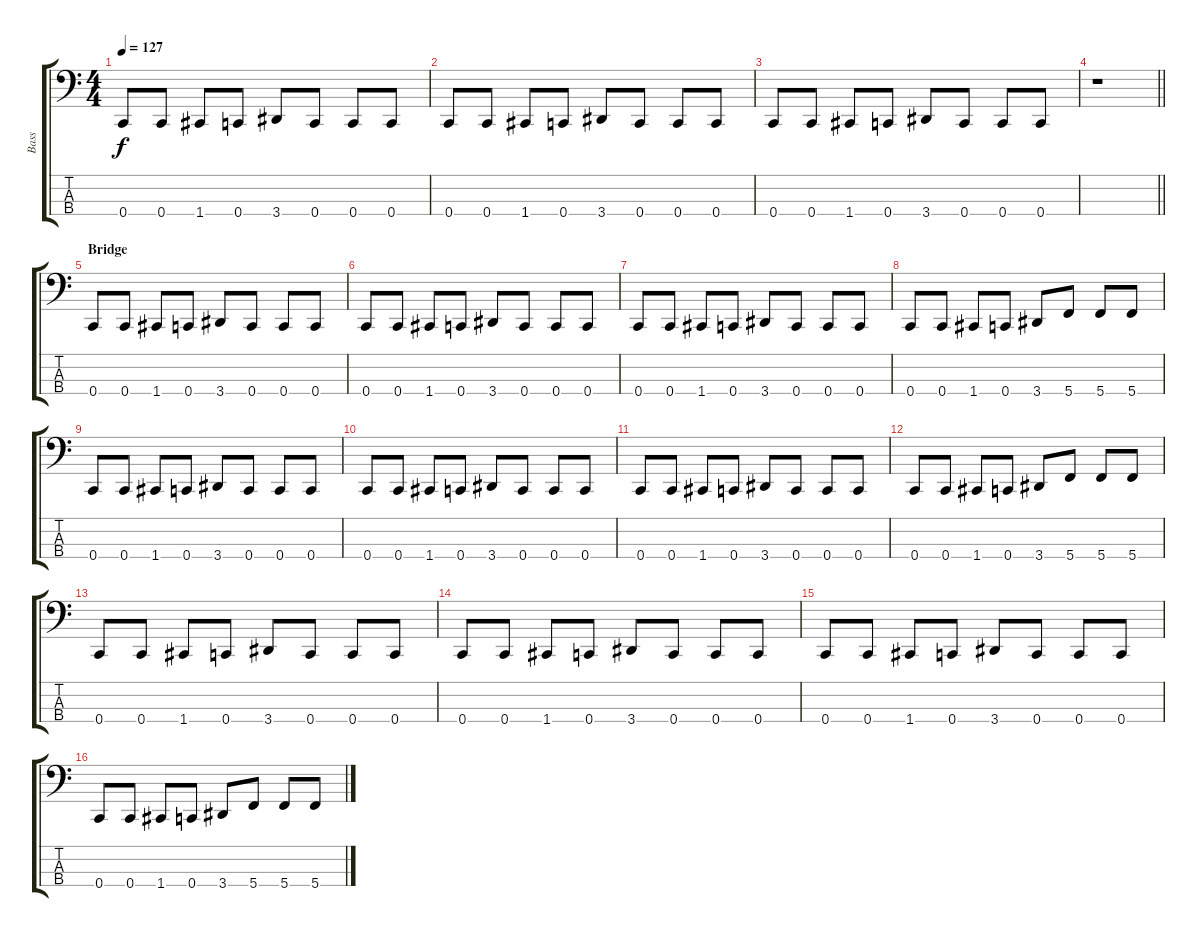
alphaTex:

\track ("Bass" "Bass") {instrument electricbassfinger}
\staff {score tabs}
\tuning (F2 C2 G1 C1) {hide}
\ts (4 4)
\tempo 127
\clef f4
\ks c
0.4.8{dy f} 0.4.8 1.4.8 0.4.8 3.4.8 0.4.8 0.4.8 0.4.8 |
0.4.8 0.4.8 1.4.8 0.4.8 3.4.8 0.4.8 0.4.8 0.4.8 |
0.4.8 0.4.8 1.4.8 0.4.8 3.4.8 0.4.8 0.4.8 0.4.8 |
\barLineRight lightlight
r.1 |
\section ("" "Bridge")
0.4.8 0.4.8 1.4.8 0.4.8 3.4.8 0.4.8 0.4.8 0.4.8 |
0.4.8 0.4.8 1.4.8 0.4.8 3.4.8 0.4.8 0.4.8 0.4.8 |
0.4.8 0.4.8 1.4.8 0.4.8 3.4.8 0.4.8 0.4.8 0.4.8 |
0.4.8 0.4.8 1.4.8 0.4.8 3.4.8 5.4.8 5.4.8 5.4.8 |
0.4.8 0.4.8 1.4.8 0.4.8 3.4.8 0.4.8 0.4.8 0.4.8 |
0.4.8 0.4.8 1.4.8 0.4.8 3.4.8 0.4.8 0.4.8 0.4.8 |
0.4.8 0.4.8 1.4.8 0.4.8 3.4.8 0.4.8 0.4.8 0.4.8 |
0.4.8 0.4.8 1.4.8 0.4.8 3.4.8 5.4.8 5.4.8 5.4.8 |
0.4.8 0.4.8 1.4.8 0.4.8 3.4.8 0.4.8 0.4.8 0.4.8 |
0.4.8 0.4.8 1.4.8 0.4.8 3.4.8 0.4.8 0.4.8 0.4.8 |
0.4.8 0.4.8 1.4.8 0.4.8 3.4.8 0.4.8 0.4.8 0.4.8 |
0.4.8 0.4.8 1.4.8 0.4.8 3.4.8 5.4.8 5.4.8 5.4.8
